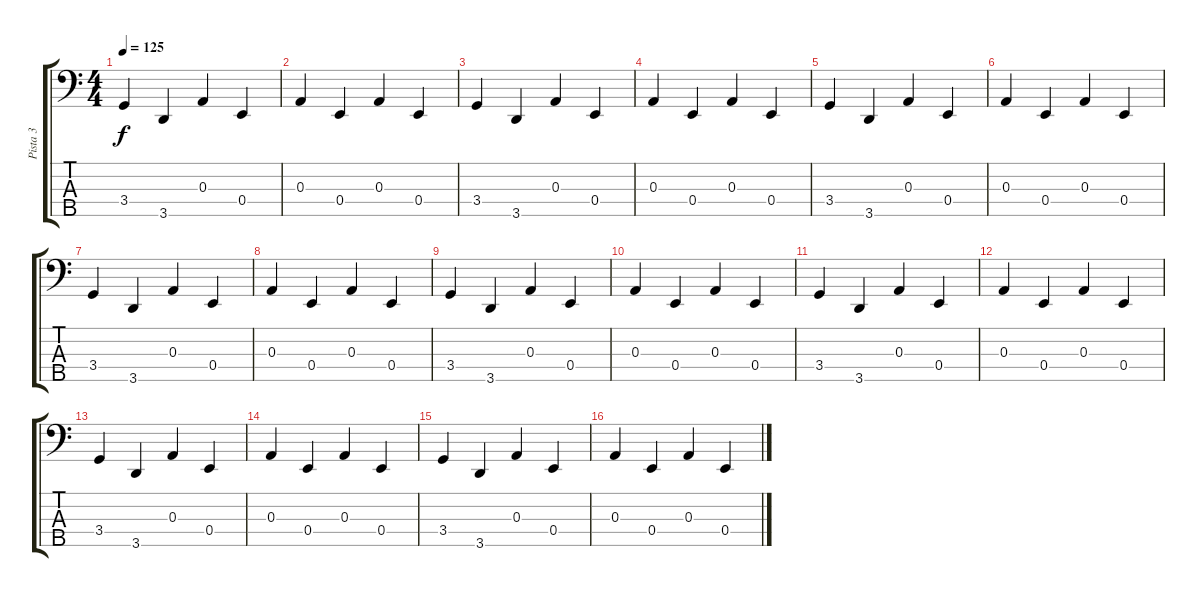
\track ("Pista 3" "Pista 3") {instrument acousticbass}
\staff {score tabs}
\tuning (G2 D2 A1 E1 B0) {hide}
\ts (4 4)
\tempo 125
\clef f4
\ks c
3.4.4{dy f} 3.5.4 0.3.4 0.4.4 |
0.3.4 0.4.4 0.3.4 0.4.4 |
3.4.4 3.5.4 0.3.4 0.4.4 |
0.3.4 0.4.4 0.3.4 0.4.4 |
3.4.4 3.5.4 0.3.4 0.4.4 |
0.3.4 0.4.4 0.3.4 0.4.4 |
3.4.4 3.5.4 0.3.4 0.4.4 |
0.3.4 0.4.4 0.3.4 0.4.4 |
3.4.4 3.5.4 0.3.4 0.4.4 |
0.3.4 0.4.4 0.3.4 0.4.4 |
3.4.4 3.5.4 0.3.4 0.4.4 |
0.3.4 0.4.4 0.3.4 0.4.4 |
3.4.4 3.5.4 0.3.4 0.4.4 |
0.3.4 0.4.4 0.3.4 0.4.4 |
3.4.4 3.5.4 0.3.4 0.4.4 |
0.3.4 0.4.4 0.3.4 0.4.4
